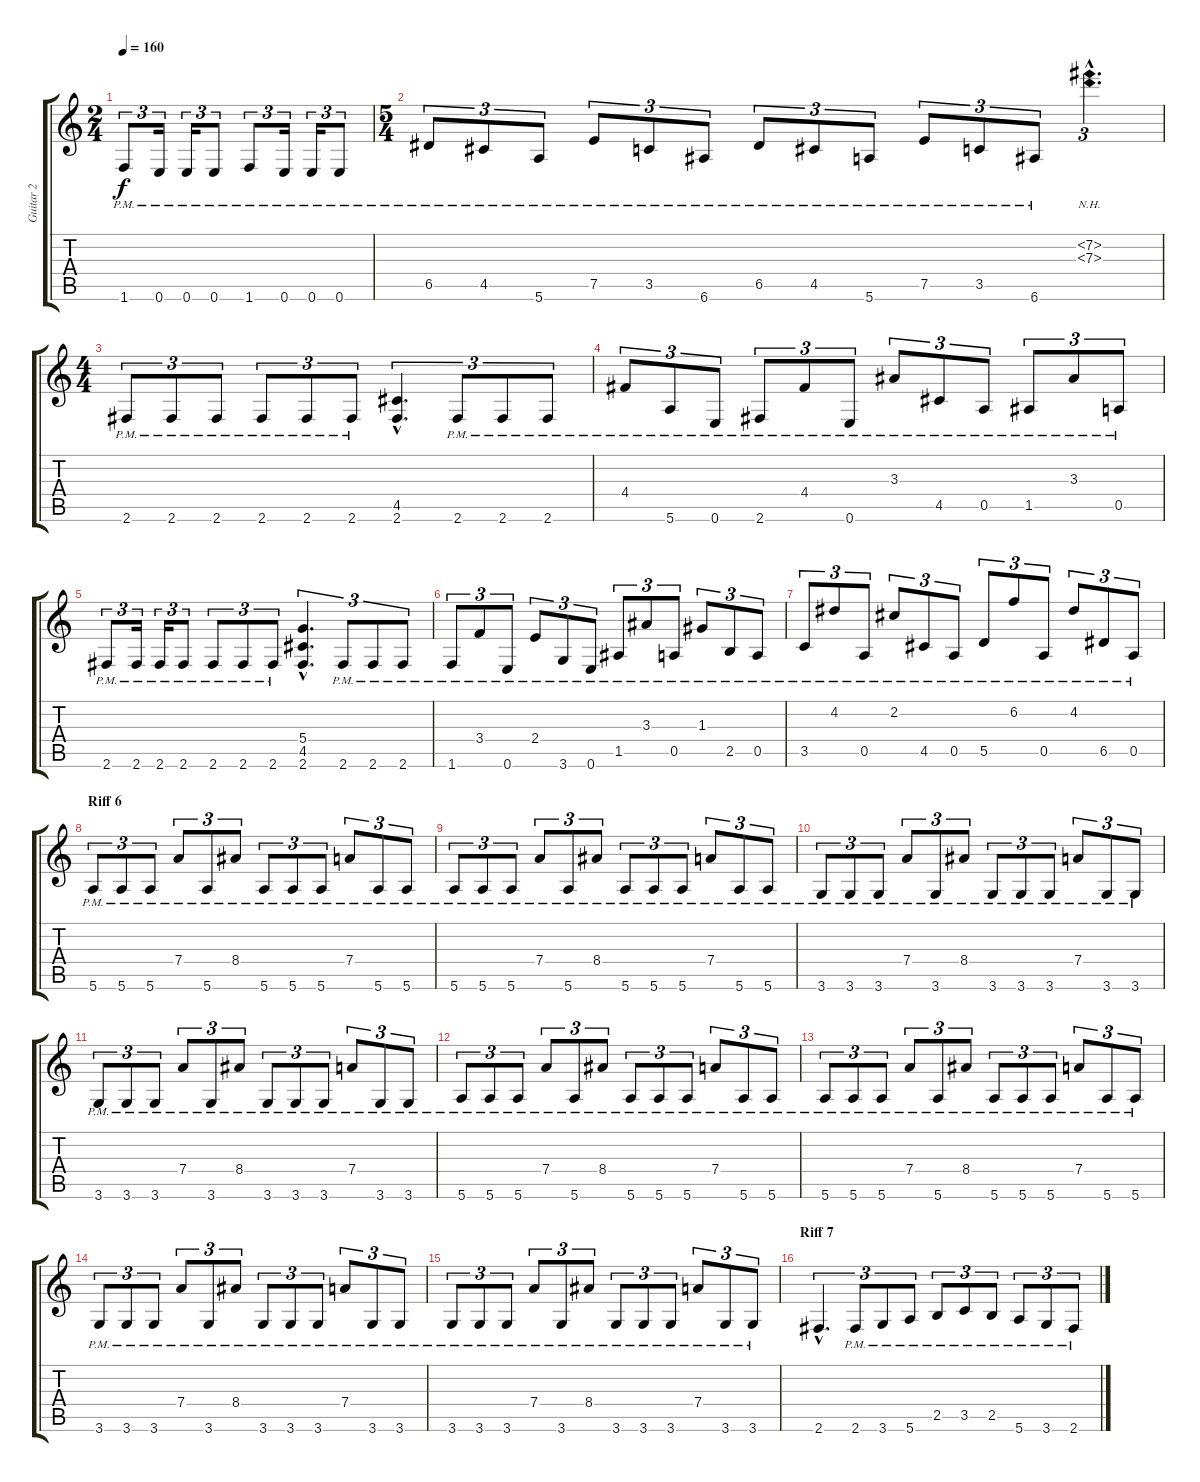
\track ("Guitar 2" "Guitar 2") {instrument distortionguitar}
\staff {score tabs}
\tuning (E4 B3 G3 D3 A2 E2) {hide}
\ts (2 4)
\tempo 160
\clef g2
\ks c
1.6{pm}.8{tu (3 2) dy f} 0.6{pm}.16{tu (3 2)} 0.6{pm}.16{tu (3 2)} 0.6{pm}.8{tu (3 2)} 1.6{pm}.8{tu (3 2)} 0.6{pm}.16{tu (3 2)} 0.6{pm}.16{tu (3 2)} 0.6{pm}.8{tu (3 2)} |
\ts (5 4)
6.5{pm}.8{tu (3 2)} 4.5{pm}.8{tu (3 2)} 5.6{pm}.8{tu (3 2)} 7.5{pm}.8{tu (3 2)} 3.5{pm}.8{tu (3 2)} 6.6{pm}.8{tu (3 2)} 6.5{pm}.8{tu (3 2)} 4.5{pm}.8{tu (3 2)} 5.6{pm}.8{tu (3 2)} 7.5{pm}.8{tu (3 2)} 3.5{pm}.8{tu (3 2)} 6.6{pm}.8{tu (3 2)} (7.2{nh hac} 7.3{nh hac}).4{d tu (3 2)} |
\ts (4 4)
2.6{pm}.8{tu (3 2)} 2.6{pm}.8{tu (3 2)} 2.6{pm}.8{tu (3 2)} 2.6{pm}.8{tu (3 2)} 2.6{pm}.8{tu (3 2)} 2.6{pm}.8{tu (3 2)} (4.5{hac} 2.6{hac}).4{d tu (3 2)} 2.6{pm}.8{tu (3 2)} 2.6{pm}.8{tu (3 2)} 2.6{pm}.8{tu (3 2)} |
4.4{pm}.8{tu (3 2)} 5.6{pm}.8{tu (3 2)} 0.6{pm}.8{tu (3 2)} 2.6{pm}.8{tu (3 2)} 4.4{pm}.8{tu (3 2)} 0.6{pm}.8{tu (3 2)} 3.3{pm}.8{tu (3 2)} 4.5{pm}.8{tu (3 2)} 0.5{pm}.8{tu (3 2)} 1.5{pm}.8{tu (3 2)} 3.3{pm}.8{tu (3 2)} 0.5{pm}.8{tu (3 2)} |
2.6{pm}.8{tu (3 2)} 2.6{pm}.16{tu (3 2)} 2.6{pm}.16{tu (3 2)} 2.6{pm}.8{tu (3 2)} 2.6{pm}.8{tu (3 2)} 2.6{pm}.8{tu (3 2)} 2.6{pm}.8{tu (3 2)} (5.4{hac} 4.5{hac} 2.6{hac}).4{d tu (3 2)} 2.6{pm}.8{tu (3 2)} 2.6{pm}.8{tu (3 2)} 2.6{pm}.8{tu (3 2)} |
1.6{pm}.8{tu (3 2)} 3.4{pm}.8{tu (3 2)} 0.6{pm}.8{tu (3 2)} 2.4{pm}.8{tu (3 2)} 3.6{pm}.8{tu (3 2)} 0.6{pm}.8{tu (3 2)} 1.5{pm}.8{tu (3 2)} 3.3{pm}.8{tu (3 2)} 0.5{pm}.8{tu (3 2)} 1.3{pm}.8{tu (3 2)} 2.5{pm}.8{tu (3 2)} 0.5{pm}.8{tu (3 2)} |
3.5{pm}.8{tu (3 2)} 4.2{pm}.8{tu (3 2)} 0.5{pm}.8{tu (3 2)} 2.2{pm}.8{tu (3 2)} 4.5{pm}.8{tu (3 2)} 0.5{pm}.8{tu (3 2)} 5.5{pm}.8{tu (3 2)} 6.2{pm}.8{tu (3 2)} 0.5{pm}.8{tu (3 2)} 4.2{pm}.8{tu (3 2)} 6.5{pm}.8{tu (3 2)} 0.5{pm}.8{tu (3 2)} |
\section ("" "Riff 6")
5.6{pm}.8{tu (3 2)} 5.6{pm}.8{tu (3 2)} 5.6{pm}.8{tu (3 2)} 7.4{pm}.8{tu (3 2)} 5.6{pm}.8{tu (3 2)} 8.4{pm}.8{tu (3 2)} 5.6{pm}.8{tu (3 2)} 5.6{pm}.8{tu (3 2)} 5.6{pm}.8{tu (3 2)} 7.4{pm}.8{tu (3 2)} 5.6{pm}.8{tu (3 2)} 5.6{pm}.8{tu (3 2)} |
5.6{pm}.8{tu (3 2)} 5.6{pm}.8{tu (3 2)} 5.6{pm}.8{tu (3 2)} 7.4{pm}.8{tu (3 2)} 5.6{pm}.8{tu (3 2)} 8.4{pm}.8{tu (3 2)} 5.6{pm}.8{tu (3 2)} 5.6{pm}.8{tu (3 2)} 5.6{pm}.8{tu (3 2)} 7.4{pm}.8{tu (3 2)} 5.6{pm}.8{tu (3 2)} 5.6{pm}.8{tu (3 2)} |
3.6{pm}.8{tu (3 2)} 3.6{pm}.8{tu (3 2)} 3.6{pm}.8{tu (3 2)} 7.4{pm}.8{tu (3 2)} 3.6{pm}.8{tu (3 2)} 8.4{pm}.8{tu (3 2)} 3.6{pm}.8{tu (3 2)} 3.6{pm}.8{tu (3 2)} 3.6{pm}.8{tu (3 2)} 7.4{pm}.8{tu (3 2)} 3.6{pm}.8{tu (3 2)} 3.6{pm}.8{tu (3 2)} |
3.6{pm}.8{tu (3 2)} 3.6{pm}.8{tu (3 2)} 3.6{pm}.8{tu (3 2)} 7.4{pm}.8{tu (3 2)} 3.6{pm}.8{tu (3 2)} 8.4{pm}.8{tu (3 2)} 3.6{pm}.8{tu (3 2)} 3.6{pm}.8{tu (3 2)} 3.6{pm}.8{tu (3 2)} 7.4{pm}.8{tu (3 2)} 3.6{pm}.8{tu (3 2)} 3.6{pm}.8{tu (3 2)} |
5.6{pm}.8{tu (3 2)} 5.6{pm}.8{tu (3 2)} 5.6{pm}.8{tu (3 2)} 7.4{pm}.8{tu (3 2)} 5.6{pm}.8{tu (3 2)} 8.4{pm}.8{tu (3 2)} 5.6{pm}.8{tu (3 2)} 5.6{pm}.8{tu (3 2)} 5.6{pm}.8{tu (3 2)} 7.4{pm}.8{tu (3 2)} 5.6{pm}.8{tu (3 2)} 5.6{pm}.8{tu (3 2)} |
5.6{pm}.8{tu (3 2)} 5.6{pm}.8{tu (3 2)} 5.6{pm}.8{tu (3 2)} 7.4{pm}.8{tu (3 2)} 5.6{pm}.8{tu (3 2)} 8.4{pm}.8{tu (3 2)} 5.6{pm}.8{tu (3 2)} 5.6{pm}.8{tu (3 2)} 5.6{pm}.8{tu (3 2)} 7.4{pm}.8{tu (3 2)} 5.6{pm}.8{tu (3 2)} 5.6{pm}.8{tu (3 2)} |
3.6{pm}.8{tu (3 2)} 3.6{pm}.8{tu (3 2)} 3.6{pm}.8{tu (3 2)} 7.4{pm}.8{tu (3 2)} 3.6{pm}.8{tu (3 2)} 8.4{pm}.8{tu (3 2)} 3.6{pm}.8{tu (3 2)} 3.6{pm}.8{tu (3 2)} 3.6{pm}.8{tu (3 2)} 7.4{pm}.8{tu (3 2)} 3.6{pm}.8{tu (3 2)} 3.6{pm}.8{tu (3 2)} |
3.6{pm}.8{tu (3 2)} 3.6{pm}.8{tu (3 2)} 3.6{pm}.8{tu (3 2)} 7.4{pm}.8{tu (3 2)} 3.6{pm}.8{tu (3 2)} 8.4{pm}.8{tu (3 2)} 3.6{pm}.8{tu (3 2)} 3.6{pm}.8{tu (3 2)} 3.6{pm}.8{tu (3 2)} 7.4{pm}.8{tu (3 2)} 3.6{pm}.8{tu (3 2)} 3.6{pm}.8{tu (3 2)} |
\section ("" "Riff 7")
2.6{hac}.4{d tu (3 2)} 2.6{pm}.8{tu (3 2)} 3.6{pm}.8{tu (3 2)} 5.6{pm}.8{tu (3 2)} 2.5{pm}.8{tu (3 2)} 3.5{pm}.8{tu (3 2)} 2.5{pm}.8{tu (3 2)} 5.6{pm}.8{tu (3 2)} 3.6{pm}.8{tu (3 2)} 2.6{pm}.8{tu (3 2)}
